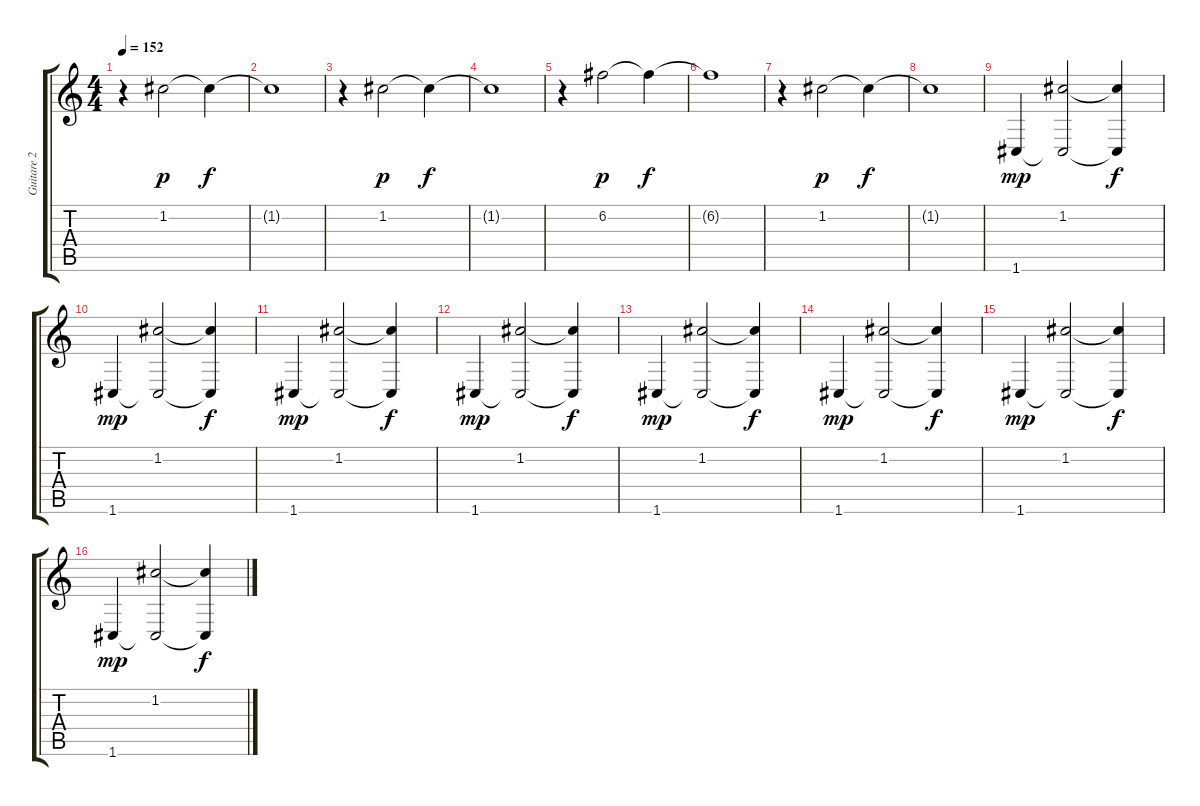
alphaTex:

\track ("Guitare 2" "Guitare 2") {instrument overdrivenguitar}
\staff {score tabs}
\tuning (Eb4 C4 G3 C3 G2 C2) {hide}
\ts (4 4)
\section ("" "")
\tempo 152
\clef g2
\ks c
r.4{dy f} 1.2.2{dy p} 1.2{t}.4{dy f} |
1.2{t}.1 |
r.4 1.2.2{dy p} 1.2{t}.4{dy f} |
1.2{t}.1 |
r.4 6.2.2{dy p} 6.2{t}.4{dy f} |
6.2{t}.1 |
r.4 1.2.2{dy p} 1.2{t}.4{dy f} |
1.2{t}.1 |
1.6.4{dy mp volume 12} (1.2 1.6{t}).2 (1.2{t} 1.6{t}).4{dy f} |
1.6.4{dy mp} (1.2 1.6{t}).2 (1.2{t} 1.6{t}).4{dy f} |
1.6.4{dy mp} (1.2 1.6{t}).2 (1.2{t} 1.6{t}).4{dy f} |
1.6.4{dy mp} (1.2 1.6{t}).2 (1.2{t} 1.6{t}).4{dy f} |
1.6.4{dy mp} (1.2 1.6{t}).2 (1.2{t} 1.6{t}).4{dy f} |
1.6.4{dy mp} (1.2 1.6{t}).2 (1.2{t} 1.6{t}).4{dy f} |
1.6.4{dy mp} (1.2 1.6{t}).2 (1.2{t} 1.6{t}).4{dy f} |
1.6.4{dy mp} (1.2 1.6{t}).2 (1.2{t} 1.6{t}).4{dy f}
